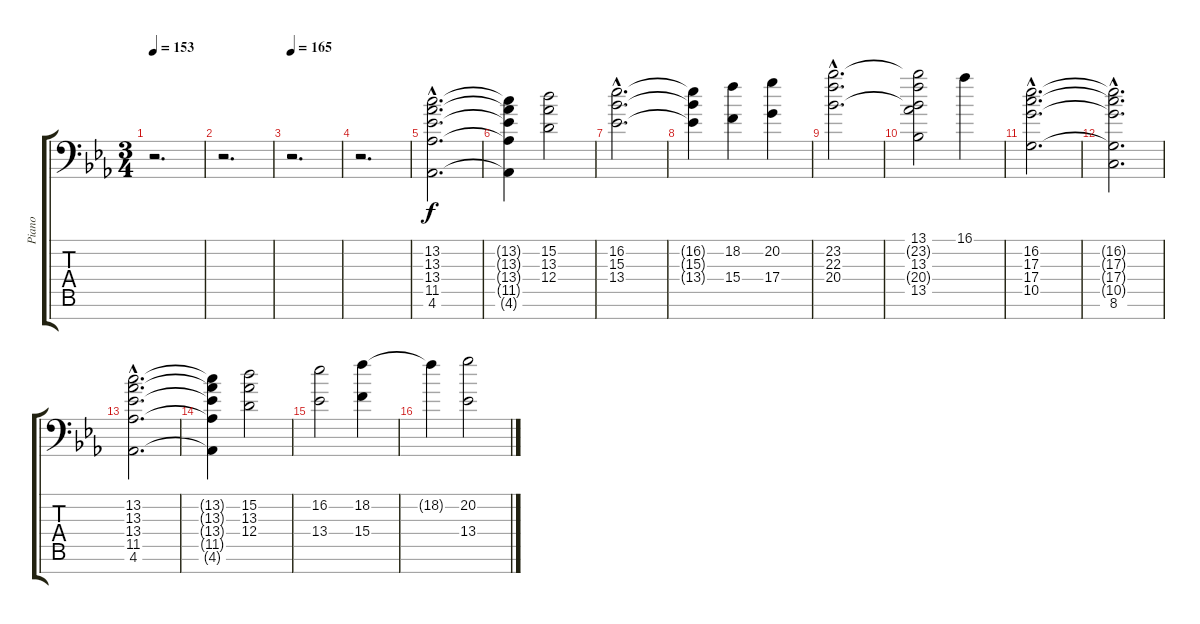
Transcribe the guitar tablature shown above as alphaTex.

\track ("Piano" "Piano") {instrument acousticgrandpiano}
\staff {score tabs}
\tuning (E4 B3 G3 D3 A2 E2 E1) {hide}
\ts (3 4)
\tempo 153
\clef f4
\ks eb
r.2{d dy mp} |
r.2{d} |
\tempo 165
r.2{d} |
r.2{d} |
(13.2{hac} 13.3{hac} 13.4{hac} 11.5{hac} 4.6{hac}).2{d dy f} |
(13.2{t} 13.3{t} 13.4{t} 11.5{t} 4.6{t}).4 (15.2 13.3 12.4).2 |
(16.2{hac} 15.3{hac} 13.4{hac}).2{d} |
(16.2{t} 15.3{t} 13.4{t}).4 (18.2 15.4).4 (20.2 17.4).4 |
(23.2{hac} 22.3{hac} 20.4{hac}).2{d} |
(13.1 23.2{t} 13.3 20.4{t} 13.5).2 16.1.4 |
(16.2{hac} 17.3{hac} 17.4{hac} 10.5{hac}).2{d} |
(16.2{hac t} 17.3{hac t} 17.4{hac t} 10.5{hac t} 8.6{hac}).2{d} |
(13.2{hac} 13.3{hac} 13.4{hac} 11.5{hac} 4.6{hac}).2{d} |
(13.2{t} 13.3{t} 13.4{t} 11.5{t} 4.6{t}).4 (15.2 13.3 12.4).2 |
(16.2 13.4).2 (18.2 15.4).4 |
18.2{t}.4 (20.2 13.4).2
